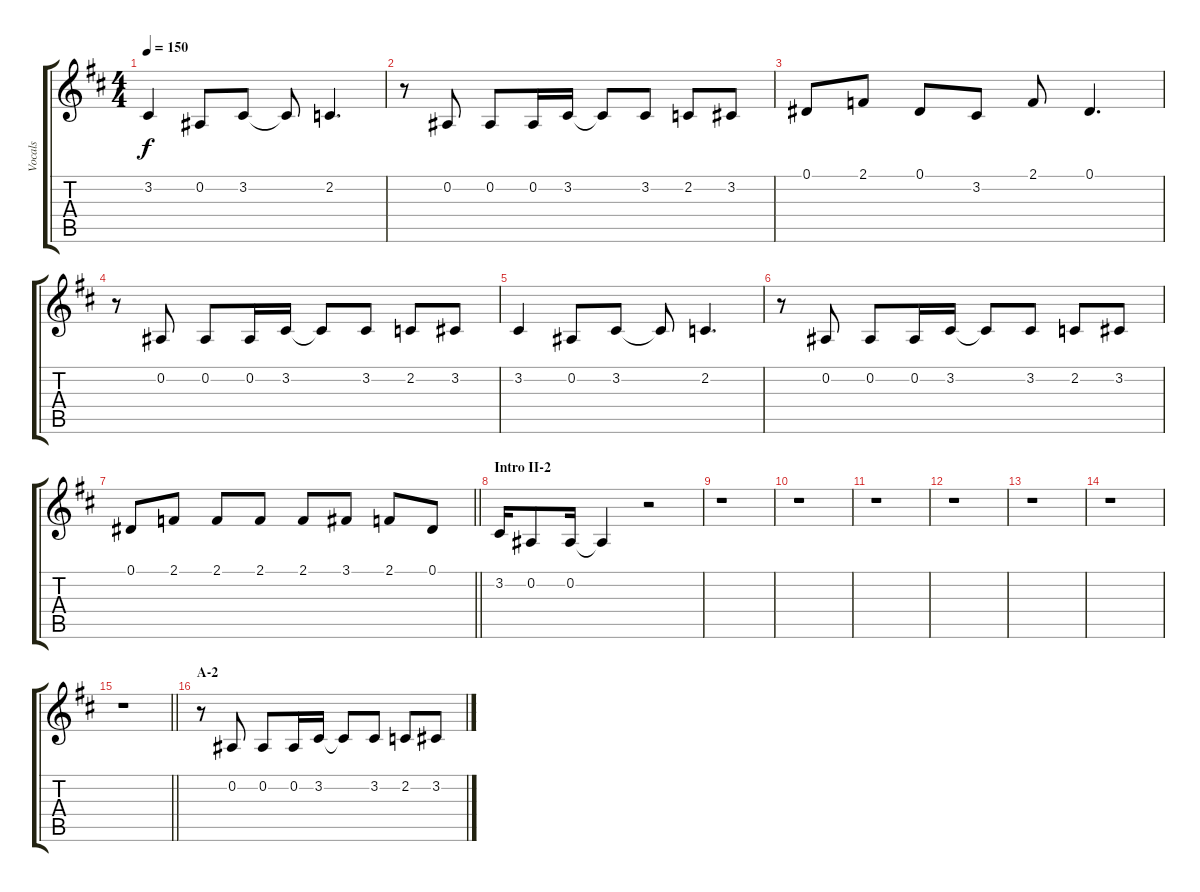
\track ("Vocals" "Vocals") {instrument voiceoohs}
\staff {score tabs}
\tuning (Eb4 Bb3 Gb3 Db3 Ab2 Eb2) {hide}
\ts (4 4)
\tempo 150
\clef g2
\ks d
3.2.4{dy f} 0.2.8 3.2.8 3.2{t}.8 2.2.4{d} |
r.8 0.2.8 0.2.8 0.2.16 3.2.16 3.2{t}.8 3.2.8 2.2.8 3.2.8 |
0.1.8 2.1.8 0.1.8 3.2.8 2.1.8 0.1.4{d} |
r.8 0.2.8 0.2.8 0.2.16 3.2.16 3.2{t}.8 3.2.8 2.2.8 3.2.8 |
3.2.4 0.2.8 3.2.8 3.2{t}.8 2.2.4{d} |
r.8 0.2.8 0.2.8 0.2.16 3.2.16 3.2{t}.8 3.2.8 2.2.8 3.2.8 |
\barLineRight lightlight
0.1.8 2.1.8 2.1.8 2.1.8 2.1.8 3.1.8 2.1.8 0.1.8 |
\section ("" "Intro II-2")
3.2.16 0.2.8 0.2.16 0.2{t}.4 r.2 |
r.1 |
r.1 |
r.1 |
r.1 |
r.1 |
r.1 |
\barLineRight lightlight
r.1 |
\section ("" "A-2")
r.8 0.2.8 0.2.8 0.2.16 3.2.16 3.2{t}.8 3.2.8 2.2.8 3.2.8
